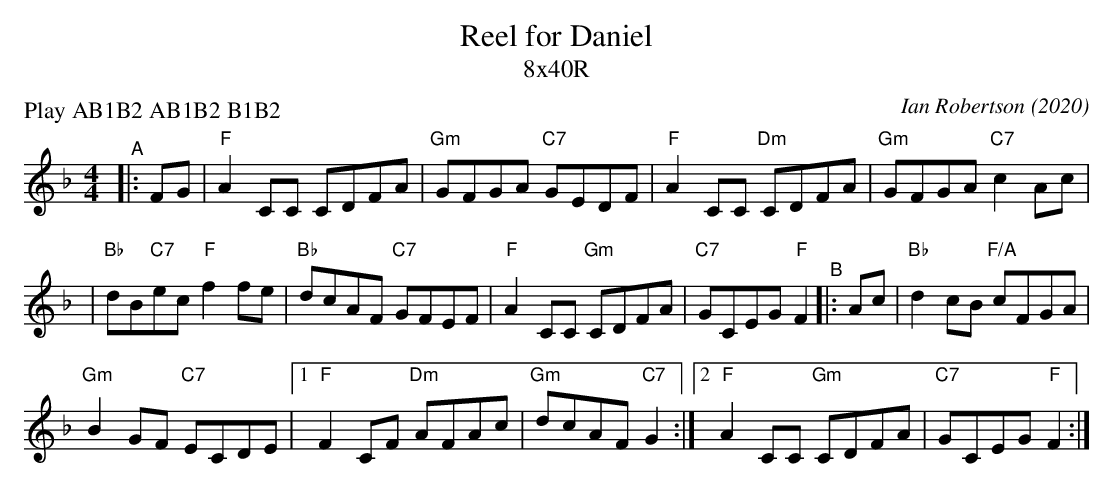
X:1
T: Reel for Daniel
T: 8x40R
C: Ian Robertson (2020)
M: 4/4
L: 1/8
P: Play AB1B2 AB1B2 B1B2
K: F
"^A"|: FG \
| "F"A2CC CDFA | "Gm"GFGA "C7"GEDF \
| "F"A2CC "Dm"CDFA | "Gm"GFGA "C7"c2Ac |
| "Bb"dB"C7"ec "F"f2fe | "Bb"dcAF "C7"GFEF \
| "F"A2CC "Gm"CDFA | "C7"GCEG "F"F2 \
"^B"|: Ac \
| "Bb"d2cB "F/A"cFGA |
"Gm"B2GF "C7"ECDE \
|[1 "F"F2CF "Dm"AFAc | "Gm"dcAF "C7"G2 \
:|[2 "F"A2CC "Gm"CDFA | "C7"GCEG "F"F2 :|
